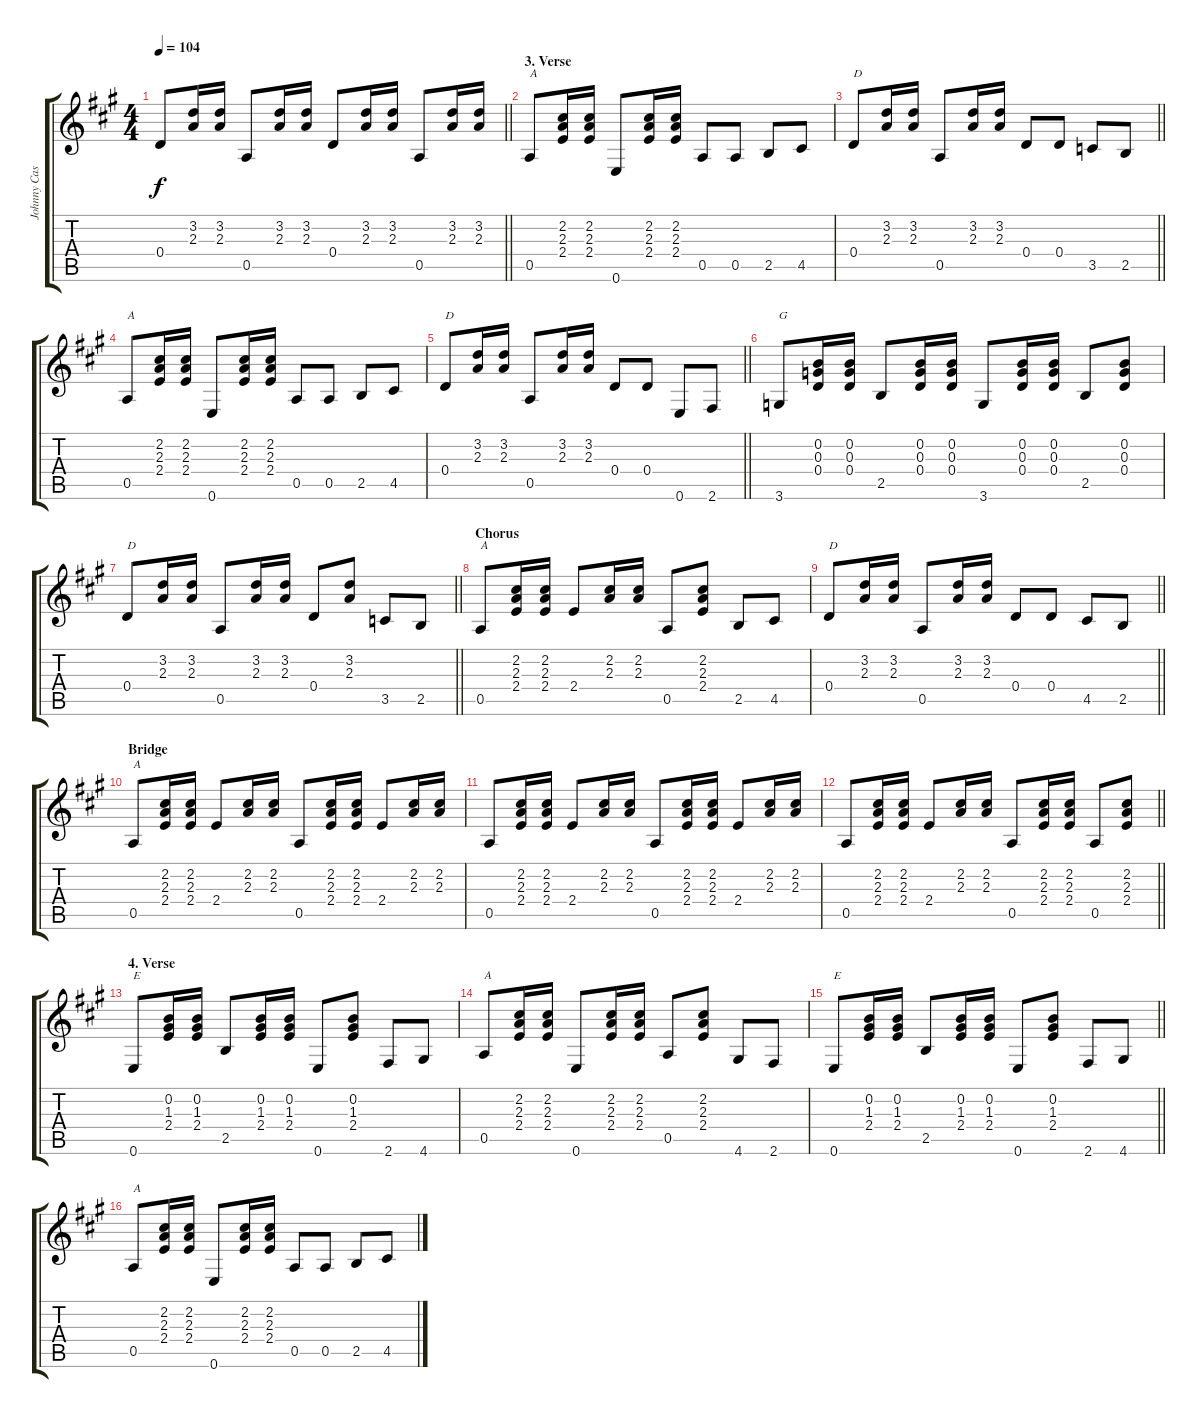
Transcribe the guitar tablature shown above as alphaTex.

\track ("Johnny Cash (Lead)" "Johnny Cas") {instrument acousticguitarsteel}
\staff {score tabs}
\tuning (E4 B3 G3 D3 A2 E2) {hide}
\ts (4 4)
\tempo 104
\clef g2
\barLineRight lightlight
\ks a
0.4.8{dy f} (3.2 2.3).16 (3.2 2.3).16 0.5.8 (3.2 2.3).16 (3.2 2.3).16 0.4.8 (3.2 2.3).16 (3.2 2.3).16 0.5.8 (3.2 2.3).16 (3.2 2.3).16 |
\section ("" "3. Verse")
0.5.8{txt "A"} (2.2 2.3 2.4).16 (2.2 2.3 2.4).16 0.6.8 (2.2 2.3 2.4).16 (2.2 2.3 2.4).16 0.5.8 0.5.8 2.5.8 4.5.8 |
\barLineRight lightlight
0.4.8{txt "D"} (3.2 2.3).16 (3.2 2.3).16 0.5.8 (3.2 2.3).16 (3.2 2.3).16 0.4.8 0.4.8 3.5.8 2.5.8 |
0.5.8{txt "A"} (2.2 2.3 2.4).16 (2.2 2.3 2.4).16 0.6.8 (2.2 2.3 2.4).16 (2.2 2.3 2.4).16 0.5.8 0.5.8 2.5.8 4.5.8 |
\barLineRight lightlight
0.4.8{txt "D"} (3.2 2.3).16 (3.2 2.3).16 0.5.8 (3.2 2.3).16 (3.2 2.3).16 0.4.8 0.4.8 0.6.8 2.6.8 |
3.6.8{txt "G"} (0.2 0.3 0.4).16 (0.2 0.3 0.4).16 2.5.8 (0.2 0.3 0.4).16 (0.2 0.3 0.4).16 3.6.8 (0.2 0.3 0.4).16 (0.2 0.3 0.4).16 2.5.8 (0.2 0.3 0.4).8 |
\barLineRight lightlight
0.4.8{txt "D"} (3.2 2.3).16 (3.2 2.3).16 0.5.8 (3.2 2.3).16 (3.2 2.3).16 0.4.8 (3.2 2.3).8 3.5.8 2.5.8 |
\section ("" "Chorus")
0.5.8{txt "A"} (2.2 2.3 2.4).16 (2.2 2.3 2.4).16 2.4.8 (2.2 2.3).16 (2.2 2.3).16 0.5.8 (2.2 2.3 2.4).8 2.5.8 4.5.8 |
\barLineRight lightlight
0.4.8{txt "D"} (3.2 2.3).16 (3.2 2.3).16 0.5.8 (3.2 2.3).16 (3.2 2.3).16 0.4.8 0.4.8 4.5.8 2.5.8 |
\section ("" "Bridge")
0.5.8{txt "A"} (2.2 2.3 2.4).16 (2.2 2.3 2.4).16 2.4.8 (2.2 2.3).16 (2.2 2.3).16 0.5.8 (2.2 2.3 2.4).16 (2.2 2.3 2.4).16 2.4.8 (2.2 2.3).16 (2.2 2.3).16 |
0.5.8 (2.2 2.3 2.4).16 (2.2 2.3 2.4).16 2.4.8 (2.2 2.3).16 (2.2 2.3).16 0.5.8 (2.2 2.3 2.4).16 (2.2 2.3 2.4).16 2.4.8 (2.2 2.3).16 (2.2 2.3).16 |
\barLineRight lightlight
0.5.8 (2.2 2.3 2.4).16 (2.2 2.3 2.4).16 2.4.8 (2.2 2.3).16 (2.2 2.3).16 0.5.8 (2.2 2.3 2.4).16 (2.2 2.3 2.4).16 0.5.8 (2.2 2.3 2.4).8 |
\section ("" "4. Verse")
0.6.8{txt "E"} (0.2 1.3 2.4).16 (0.2 1.3 2.4).16 2.5.8 (0.2 1.3 2.4).16 (0.2 1.3 2.4).16 0.6.8 (0.2 1.3 2.4).8 2.6.8 4.6.8 |
0.5.8{txt "A"} (2.2 2.3 2.4).16 (2.2 2.3 2.4).16 0.6.8 (2.2 2.3 2.4).16 (2.2 2.3 2.4).16 0.5.8 (2.2 2.3 2.4).8 4.6.8 2.6.8 |
\barLineRight lightlight
0.6.8{txt "E"} (0.2 1.3 2.4).16 (0.2 1.3 2.4).16 2.5.8 (0.2 1.3 2.4).16 (0.2 1.3 2.4).16 0.6.8 (0.2 1.3 2.4).8 2.6.8 4.6.8 |
0.5.8{txt "A"} (2.2 2.3 2.4).16 (2.2 2.3 2.4).16 0.6.8 (2.2 2.3 2.4).16 (2.2 2.3 2.4).16 0.5.8 0.5.8 2.5.8 4.5.8
